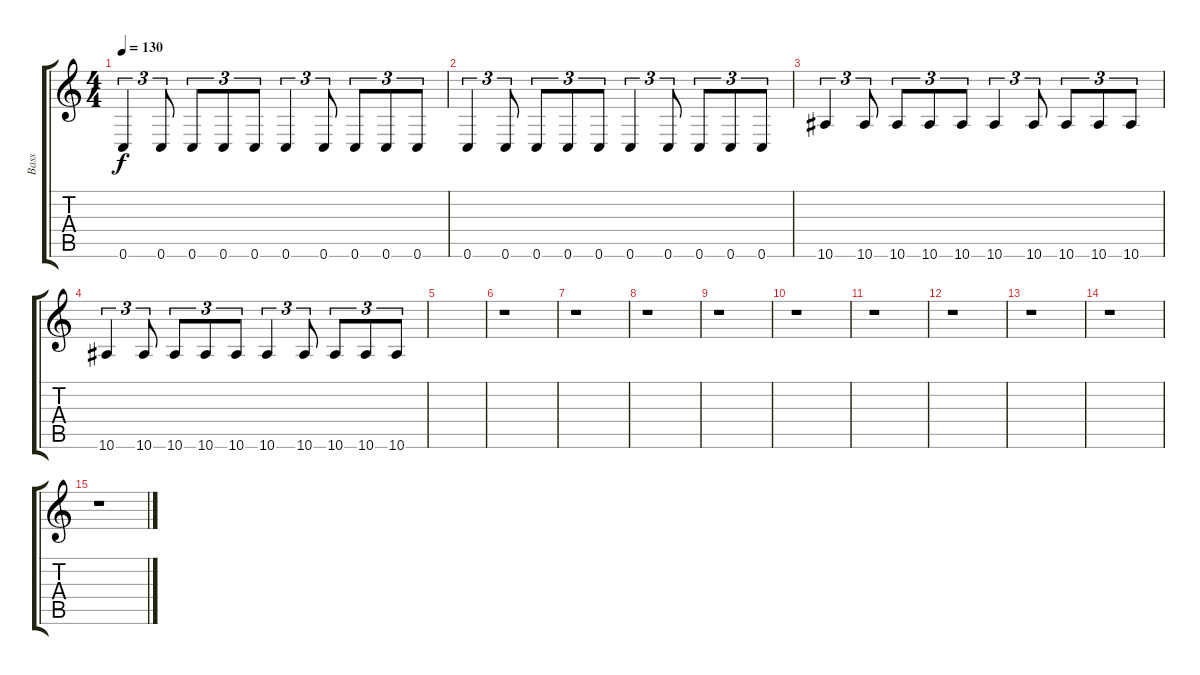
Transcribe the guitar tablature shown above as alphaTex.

\track ("Bass" "Bass") {instrument slapbass1}
\staff {score tabs}
\tuning (D4 A3 F3 C3 G2 C2) {hide}
\ts (4 4)
\tempo 130
\clef g2
\ks c
0.6.4{tu (3 2) dy f} 0.6.8{tu (3 2)} 0.6.8{tu (3 2)} 0.6.8{tu (3 2)} 0.6.8{tu (3 2)} 0.6.4{tu (3 2)} 0.6.8{tu (3 2)} 0.6.8{tu (3 2)} 0.6.8{tu (3 2)} 0.6.8{tu (3 2)} |
0.6.4{tu (3 2)} 0.6.8{tu (3 2)} 0.6.8{tu (3 2)} 0.6.8{tu (3 2)} 0.6.8{tu (3 2)} 0.6.4{tu (3 2)} 0.6.8{tu (3 2)} 0.6.8{tu (3 2)} 0.6.8{tu (3 2)} 0.6.8{tu (3 2)} |
10.6.4{tu (3 2)} 10.6.8{tu (3 2)} 10.6.8{tu (3 2)} 10.6.8{tu (3 2)} 10.6.8{tu (3 2)} 10.6.4{tu (3 2)} 10.6.8{tu (3 2)} 10.6.8{tu (3 2)} 10.6.8{tu (3 2)} 10.6.8{tu (3 2)} |
10.6.4{tu (3 2)} 10.6.8{tu (3 2)} 10.6.8{tu (3 2)} 10.6.8{tu (3 2)} 10.6.8{tu (3 2)} 10.6.4{tu (3 2)} 10.6.8{tu (3 2)} 10.6.8{tu (3 2)} 10.6.8{tu (3 2)} 10.6.8{tu (3 2)} |
|
r.1 |
r.1 |
r.1 |
r.1 |
r.1 |
r.1 |
r.1 |
r.1 |
r.1 |
r.1
